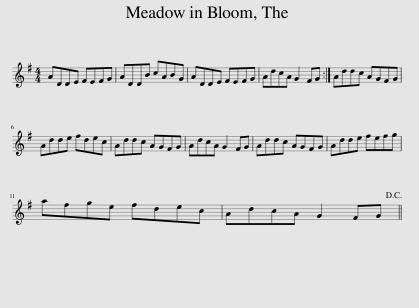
X:1
L:1/8
M:4/4
I:linebreak $
K:G
V:1 treble
V:1
 ADDE FEFG | ADDB cABG | ADDE FEFG | AdcA G2 FG :| Addc AGFG |$ %5
 Adde fdec | Addc AGFG | AdcA G2 FG | Addc AGFG | Adde fefg |$ %10
 afge fdec | AdcA G2 FG!D.C.! || %12
